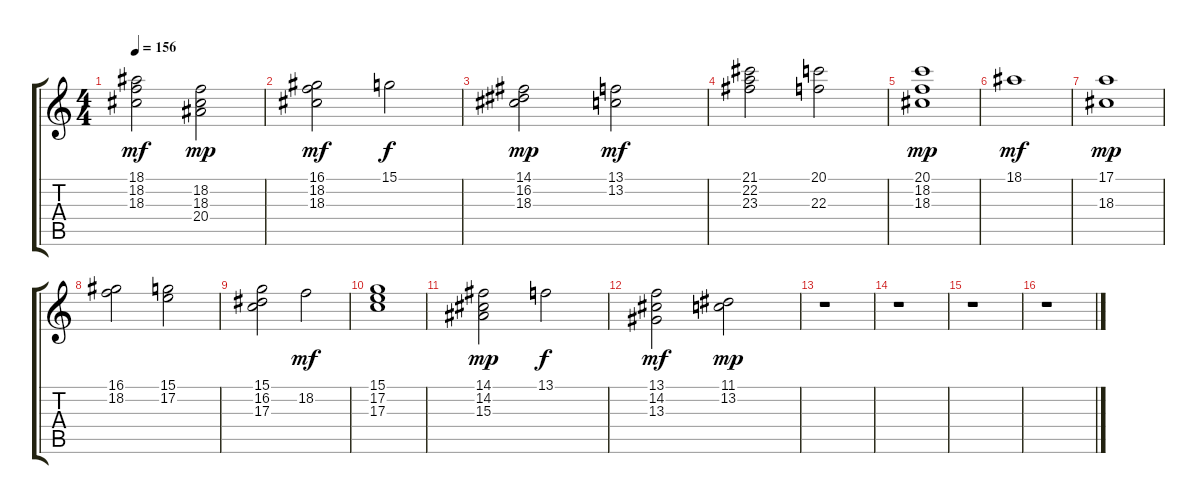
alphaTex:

\track "" {instrument stringensemble2}
\staff {score tabs}
\tuning (E4 B3 G3 D3 A2 E2) {hide}
\ts (4 4)
\tempo 156
\clef g2
\ks c
(18.1 18.2 18.3).2{dy mf} (18.2 18.3 20.4).2{dy mp} |
(16.1 18.2 18.3).2{dy mf} 15.1.2{dy f} |
(14.1 16.2 18.3).2{dy mp} (13.1 13.2).2{dy mf} |
(21.1 22.2 23.3).2 (20.1 22.3).2 |
(20.1 18.2 18.3).1{dy mp} |
18.1.1{dy mf} |
(17.1 18.3).1{dy mp} |
(16.1 18.2).2 (15.1 17.2).2 |
(15.1 16.2 17.3).2 18.2.2{dy mf} |
(15.1 17.2 17.3).1 |
(14.1 14.2 15.3).2{dy mp} 13.1.2{dy f} |
(13.1 14.2 13.3).2{dy mf} (11.1 13.2).2{dy mp} |
r.1 |
r.1 |
r.1 |
r.1
